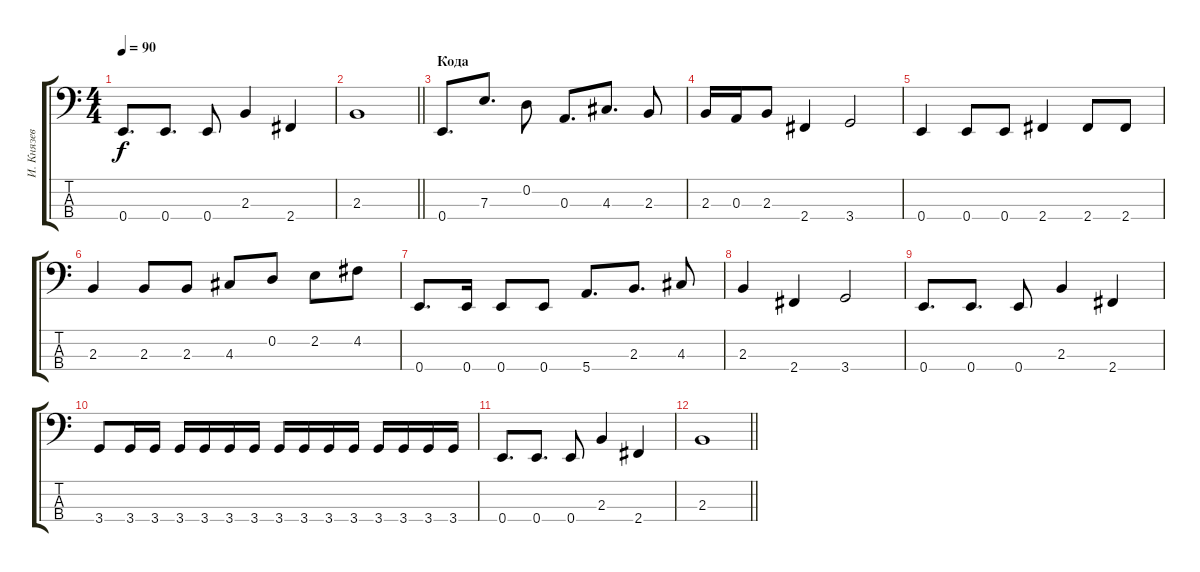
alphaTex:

\track ("И. Князев" "И. Князев") {instrument electricbassfinger}
\staff {score tabs}
\tuning (G2 D2 A1 E1) {hide}
\ts (4 4)
\tempo 90
\clef f4
\ks c
0.4.8{d dy f} 0.4.8{d} 0.4.8 2.3.4 2.4.4 |
\barLineRight lightlight
2.3.1 |
\section ("" "Кода")
0.4.8{d} 7.3.8{d} 0.2.8 0.3.8{d} 4.3.8{d} 2.3.8 |
2.3.16 0.3.16 2.3.8 2.4.4 3.4.2 |
0.4.4 0.4.8 0.4.8 2.4.4 2.4.8 2.4.8 |
2.3.4 2.3.8 2.3.8 4.3.8 0.2.8 2.2.8 4.2.8 |
0.4.8{d} 0.4.16 0.4.8 0.4.8 5.4.8{d} 2.3.8{d} 4.3.8 |
2.3.4 2.4.4 3.4.2 |
0.4.8{d} 0.4.8{d} 0.4.8 2.3.4 2.4.4 |
3.4.8 3.4.16 3.4.16 3.4.16 3.4.16 3.4.16 3.4.16 3.4.16 3.4.16 3.4.16 3.4.16 3.4.16 3.4.16 3.4.16 3.4.16 |
0.4.8{d} 0.4.8{d} 0.4.8 2.3.4 2.4.4 |
\barLineRight lightlight
2.3.1
